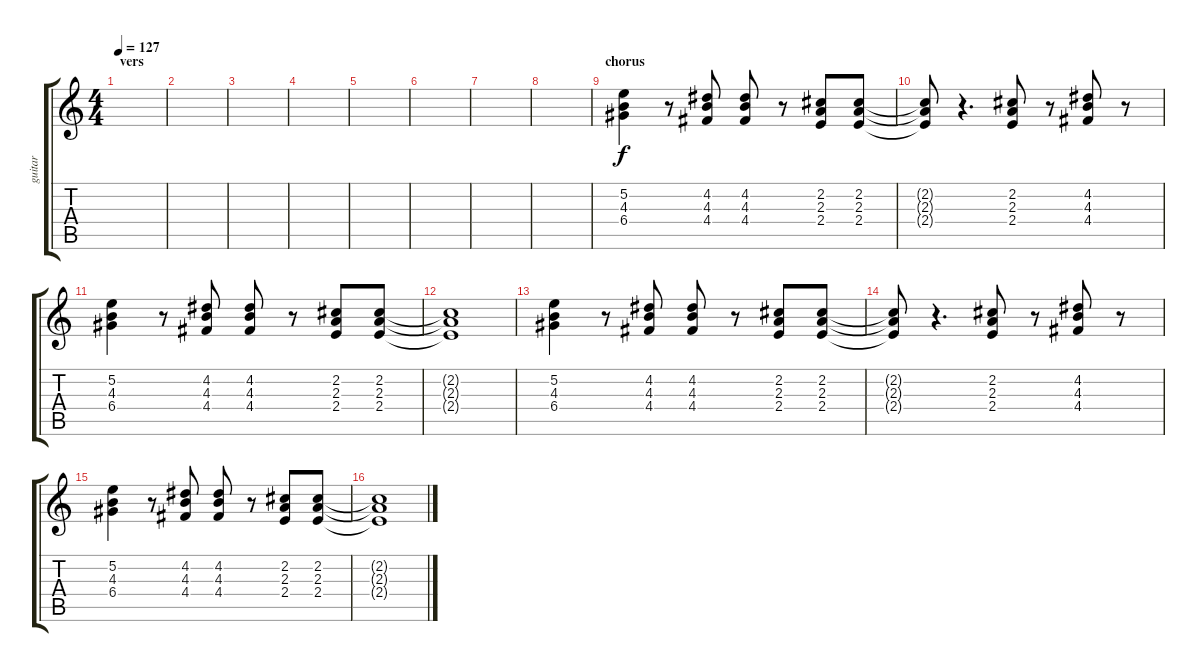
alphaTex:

\track ("guitar" "guitar") {instrument overdrivenguitar}
\staff {score tabs}
\tuning (E4 B3 G3 D3 A2 E2) {hide}
\ts (4 4)
\section ("" "vers")
\tempo 127
\clef g2
\ks c
|
|
|
|
|
|
|
|
\section ("" "chorus")
(5.2 4.3 6.4).4 r.8 (4.2 4.3 4.4).8 (4.2 4.3 4.4).8 r.8 (2.2 2.3 2.4).8 (2.2 2.3 2.4).8 |
(2.2{t} 2.3{t} 2.4{t}).8 r.4{d} (2.2 2.3 2.4).8 r.8 (4.2 4.3 4.4).8 r.8 |
(5.2 4.3 6.4).4 r.8 (4.2 4.3 4.4).8 (4.2 4.3 4.4).8 r.8 (2.2 2.3 2.4).8 (2.2 2.3 2.4).8 |
(2.2{t} 2.3{t} 2.4{t}).1 |
(5.2 4.3 6.4).4 r.8 (4.2 4.3 4.4).8 (4.2 4.3 4.4).8 r.8 (2.2 2.3 2.4).8 (2.2 2.3 2.4).8 |
(2.2{t} 2.3{t} 2.4{t}).8 r.4{d} (2.2 2.3 2.4).8 r.8 (4.2 4.3 4.4).8 r.8 |
(5.2 4.3 6.4).4 r.8 (4.2 4.3 4.4).8 (4.2 4.3 4.4).8 r.8 (2.2 2.3 2.4).8 (2.2 2.3 2.4).8 |
(2.2{t} 2.3{t} 2.4{t}).1
